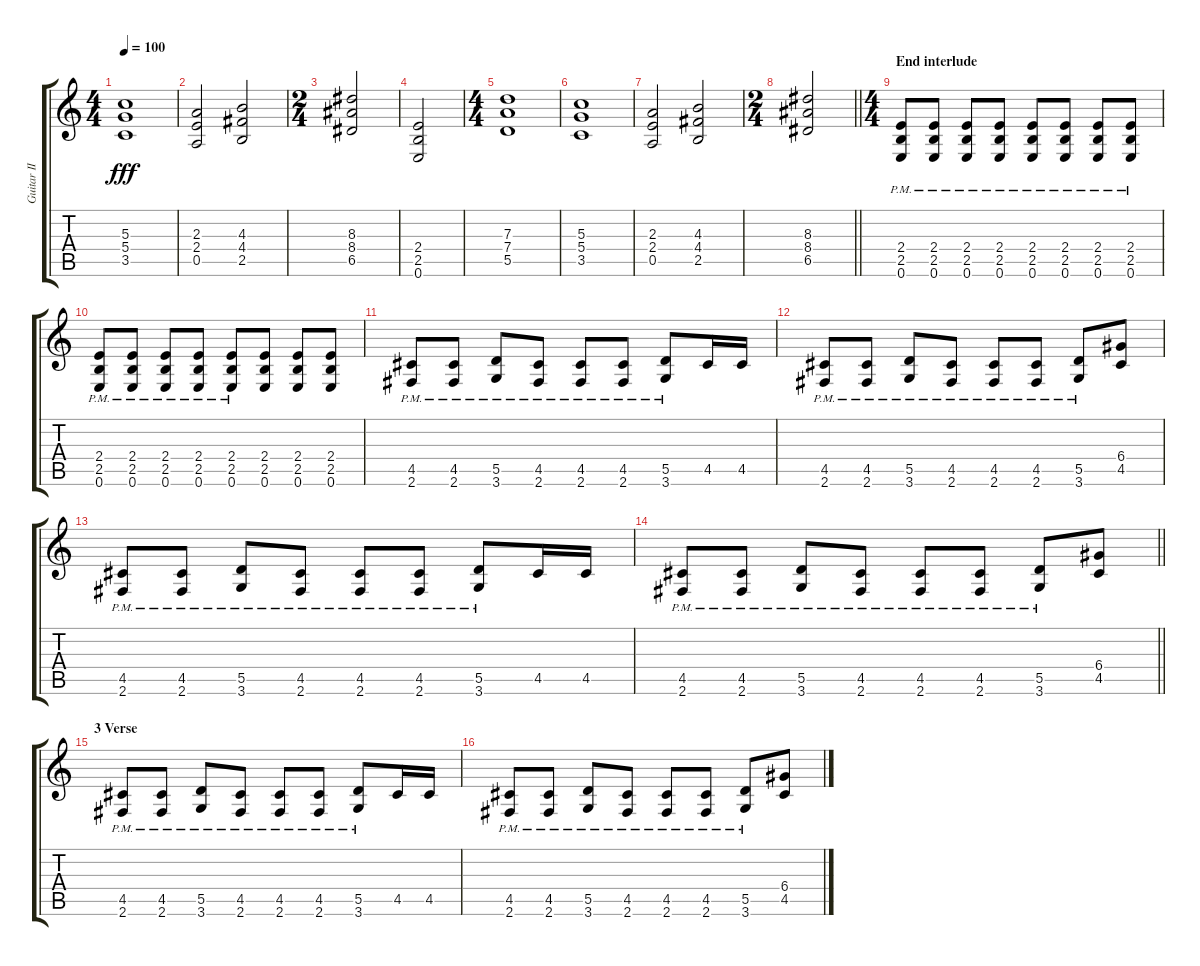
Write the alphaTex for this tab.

\track ("Guitar II" "Guitar II") {instrument distortionguitar}
\staff {score tabs}
\tuning (E4 B3 G3 D3 A2 E2) {hide}
\ts (4 4)
\tempo 100
\clef g2
\ks c
(5.3 5.4 3.5).1{dy fff} |
(2.3 2.4 0.5).2 (4.3 4.4 2.5).2 |
\ts (2 4)
(8.3 8.4 6.5).2 |
(2.4 2.5 0.6).2 |
\ts (4 4)
(7.3 7.4 5.5).1 |
(5.3 5.4 3.5).1 |
(2.3 2.4 0.5).2 (4.3 4.4 2.5).2 |
\ts (2 4)
\barLineRight lightlight
(8.3 8.4 6.5).2 |
\ts (4 4)
\section ("" "End interlude")
(2.4{pm} 2.5{pm} 0.6{pm}).8 (2.4{pm} 2.5{pm} 0.6{pm}).8 (2.4{pm} 2.5{pm} 0.6{pm}).8 (2.4{pm} 2.5{pm} 0.6{pm}).8 (2.4{pm} 2.5{pm} 0.6{pm}).8 (2.4{pm} 2.5{pm} 0.6{pm}).8 (2.4{pm} 2.5{pm} 0.6{pm}).8 (2.4{pm} 2.5{pm} 0.6{pm}).8 |
(2.4{pm} 2.5{pm} 0.6{pm}).8 (2.4{pm} 2.5{pm} 0.6{pm}).8 (2.4{pm} 2.5{pm} 0.6{pm}).8 (2.4{pm} 2.5{pm} 0.6{pm}).8 (2.4{pm} 2.5{pm} 0.6{pm}).8 (2.4 2.5 0.6).8 (2.4 2.5 0.6).8 (2.4 2.5 0.6).8 |
(4.5{pm} 2.6{pm}).8 (4.5{pm} 2.6{pm}).8 (5.5{pm} 3.6{pm}).8 (4.5{pm} 2.6{pm}).8 (4.5{pm} 2.6{pm}).8 (4.5{pm} 2.6{pm}).8 (5.5{pm} 3.6{pm}).8 4.5.16 4.5.16 |
(4.5{pm} 2.6{pm}).8 (4.5{pm} 2.6{pm}).8 (5.5{pm} 3.6{pm}).8 (4.5{pm} 2.6{pm}).8 (4.5{pm} 2.6{pm}).8 (4.5{pm} 2.6{pm}).8 (5.5{pm} 3.6{pm}).8 (6.4 4.5).8 |
(4.5{pm} 2.6{pm}).8 (4.5{pm} 2.6{pm}).8 (5.5{pm} 3.6{pm}).8 (4.5{pm} 2.6{pm}).8 (4.5{pm} 2.6{pm}).8 (4.5{pm} 2.6{pm}).8 (5.5{pm} 3.6{pm}).8 4.5.16 4.5.16 |
\barLineRight lightlight
(4.5{pm} 2.6{pm}).8 (4.5{pm} 2.6{pm}).8 (5.5{pm} 3.6{pm}).8 (4.5{pm} 2.6{pm}).8 (4.5{pm} 2.6{pm}).8 (4.5{pm} 2.6{pm}).8 (5.5{pm} 3.6{pm}).8 (6.4 4.5).8 |
\section ("" "3 Verse")
(4.5{pm} 2.6{pm}).8 (4.5{pm} 2.6{pm}).8 (5.5{pm} 3.6{pm}).8 (4.5{pm} 2.6{pm}).8 (4.5{pm} 2.6{pm}).8 (4.5{pm} 2.6{pm}).8 (5.5{pm} 3.6{pm}).8 4.5.16 4.5.16 |
(4.5{pm} 2.6{pm}).8 (4.5{pm} 2.6{pm}).8 (5.5{pm} 3.6{pm}).8 (4.5{pm} 2.6{pm}).8 (4.5{pm} 2.6{pm}).8 (4.5{pm} 2.6{pm}).8 (5.5{pm} 3.6{pm}).8 (6.4 4.5).8
